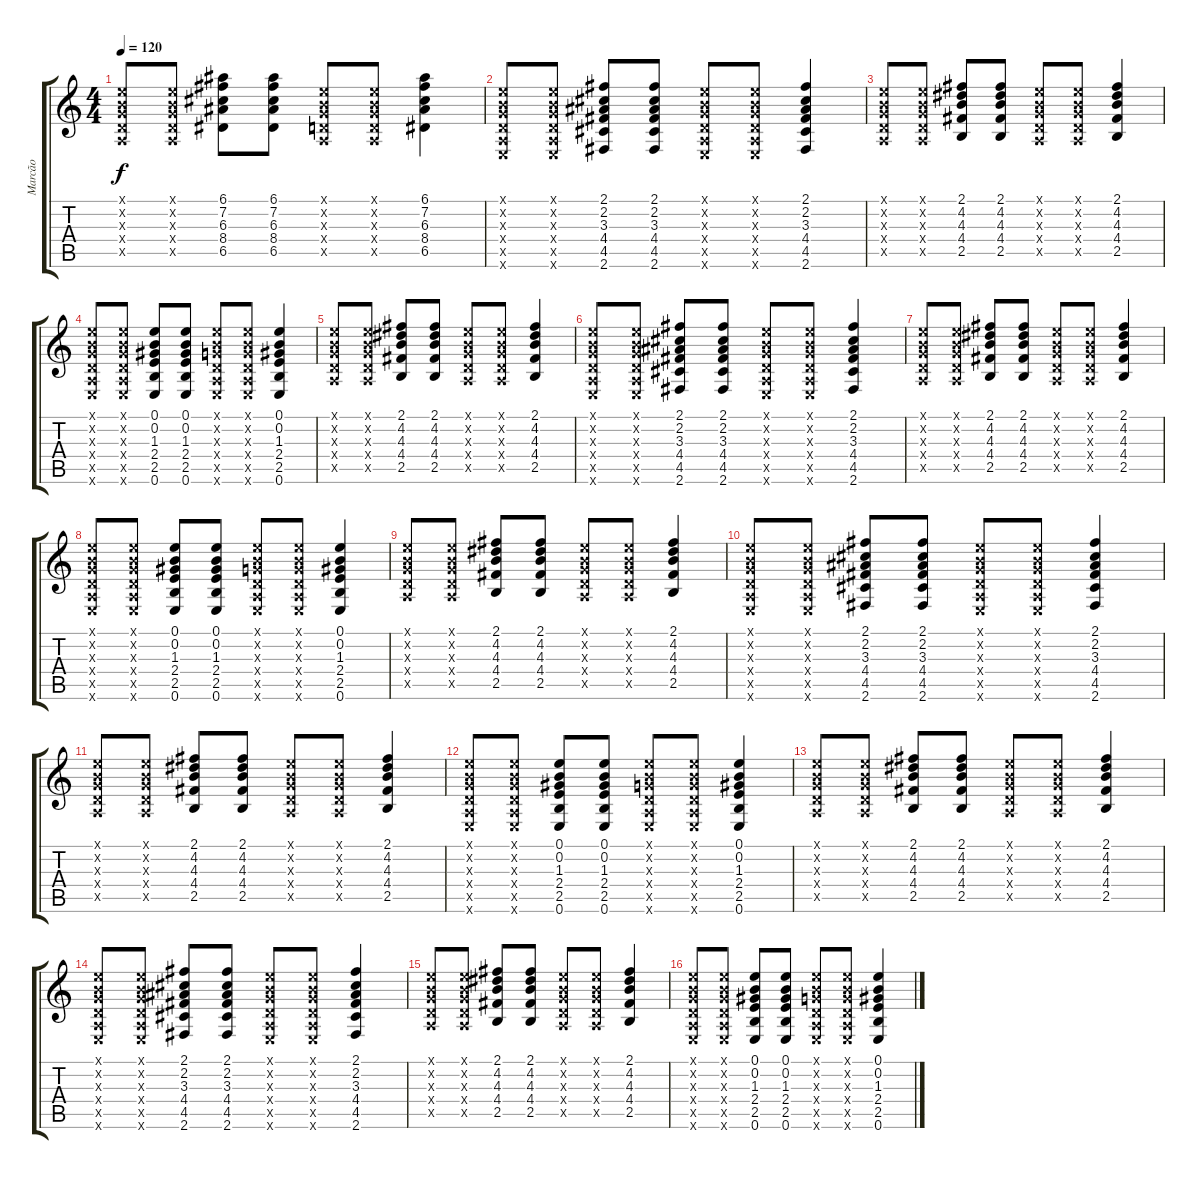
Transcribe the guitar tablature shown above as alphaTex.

\track ("Marcão" "Marcão") {instrument acousticguitarsteel}
\staff {score tabs}
\tuning (E4 B3 G3 D3 A2 E2) {hide}
\ts (4 4)
\tempo 120
\clef g2
\ks c
(0.1{x} 0.2{x} 0.3{x} 0.4{x} 0.5{x}).8{dy f} (0.1{x} 0.2{x} 0.3{x} 0.4{x} 0.5{x}).8 (6.1 7.2 6.3 8.4 6.5).8 (6.1 7.2 6.3 8.4 6.5).8 (0.1{x} 0.2{x} 0.3{x} 0.4{x} 0.5{x}).8 (0.1{x} 0.2{x} 0.3{x} 0.4{x} 0.5{x}).8 (6.1 7.2 6.3 8.4 6.5).4 |
(0.1{x} 0.2{x} 0.3{x} 0.4{x} 0.5{x} 0.6{x}).8 (0.1{x} 0.2{x} 0.3{x} 0.4{x} 0.5{x} 0.6{x}).8 (2.1 2.2 3.3 4.4 4.5 2.6).8 (2.1 2.2 3.3 4.4 4.5 2.6).8 (0.1{x} 0.2{x} 0.3{x} 0.4{x} 0.5{x} 0.6{x}).8 (0.1{x} 0.2{x} 0.3{x} 0.4{x} 0.5{x} 0.6{x}).8 (2.1 2.2 3.3 4.4 4.5 2.6).4 |
(0.1{x} 0.2{x} 0.3{x} 0.4{x} 0.5{x}).8 (0.1{x} 0.2{x} 0.3{x} 0.4{x} 0.5{x}).8 (2.1 4.2 4.3 4.4 2.5).8 (2.1 4.2 4.3 4.4 2.5).8 (0.1{x} 0.2{x} 0.3{x} 0.4{x} 0.5{x}).8 (0.1{x} 0.2{x} 0.3{x} 0.4{x} 0.5{x}).8 (2.1 4.2 4.3 4.4 2.5).4 |
(0.1{x} 0.2{x} 0.3{x} 0.4{x} 0.5{x} 0.6{x}).8 (0.1{x} 0.2{x} 0.3{x} 0.4{x} 0.5{x} 0.6{x}).8 (0.1 0.2 1.3 2.4 2.5 0.6).8 (0.1 0.2 1.3 2.4 2.5 0.6).8 (0.1{x} 0.2{x} 0.3{x} 0.4{x} 0.5{x} 0.6{x}).8 (0.1{x} 0.2{x} 0.3{x} 0.4{x} 0.5{x} 0.6{x}).8 (0.1 0.2 1.3 2.4 2.5 0.6).4 |
(0.1{x} 0.2{x} 0.3{x} 0.4{x} 0.5{x}).8 (0.1{x} 0.2{x} 0.3{x} 0.4{x} 0.5{x}).8 (2.1 4.2 4.3 4.4 2.5).8 (2.1 4.2 4.3 4.4 2.5).8 (0.1{x} 0.2{x} 0.3{x} 0.4{x} 0.5{x}).8 (0.1{x} 0.2{x} 0.3{x} 0.4{x} 0.5{x}).8 (2.1 4.2 4.3 4.4 2.5).4 |
(0.1{x} 0.2{x} 0.3{x} 0.4{x} 0.5{x} 0.6{x}).8 (0.1{x} 0.2{x} 0.3{x} 0.4{x} 0.5{x} 0.6{x}).8 (2.1 2.2 3.3 4.4 4.5 2.6).8 (2.1 2.2 3.3 4.4 4.5 2.6).8 (0.1{x} 0.2{x} 0.3{x} 0.4{x} 0.5{x} 0.6{x}).8 (0.1{x} 0.2{x} 0.3{x} 0.4{x} 0.5{x} 0.6{x}).8 (2.1 2.2 3.3 4.4 4.5 2.6).4 |
(0.1{x} 0.2{x} 0.3{x} 0.4{x} 0.5{x}).8 (0.1{x} 0.2{x} 0.3{x} 0.4{x} 0.5{x}).8 (2.1 4.2 4.3 4.4 2.5).8 (2.1 4.2 4.3 4.4 2.5).8 (0.1{x} 0.2{x} 0.3{x} 0.4{x} 0.5{x}).8 (0.1{x} 0.2{x} 0.3{x} 0.4{x} 0.5{x}).8 (2.1 4.2 4.3 4.4 2.5).4 |
(0.1{x} 0.2{x} 0.3{x} 0.4{x} 0.5{x} 0.6{x}).8 (0.1{x} 0.2{x} 0.3{x} 0.4{x} 0.5{x} 0.6{x}).8 (0.1 0.2 1.3 2.4 2.5 0.6).8 (0.1 0.2 1.3 2.4 2.5 0.6).8 (0.1{x} 0.2{x} 0.3{x} 0.4{x} 0.5{x} 0.6{x}).8 (0.1{x} 0.2{x} 0.3{x} 0.4{x} 0.5{x} 0.6{x}).8 (0.1 0.2 1.3 2.4 2.5 0.6).4 |
(0.1{x} 0.2{x} 0.3{x} 0.4{x} 0.5{x}).8 (0.1{x} 0.2{x} 0.3{x} 0.4{x} 0.5{x}).8 (2.1 4.2 4.3 4.4 2.5).8 (2.1 4.2 4.3 4.4 2.5).8 (0.1{x} 0.2{x} 0.3{x} 0.4{x} 0.5{x}).8 (0.1{x} 0.2{x} 0.3{x} 0.4{x} 0.5{x}).8 (2.1 4.2 4.3 4.4 2.5).4 |
(0.1{x} 0.2{x} 0.3{x} 0.4{x} 0.5{x} 0.6{x}).8 (0.1{x} 0.2{x} 0.3{x} 0.4{x} 0.5{x} 0.6{x}).8 (2.1 2.2 3.3 4.4 4.5 2.6).8 (2.1 2.2 3.3 4.4 4.5 2.6).8 (0.1{x} 0.2{x} 0.3{x} 0.4{x} 0.5{x} 0.6{x}).8 (0.1{x} 0.2{x} 0.3{x} 0.4{x} 0.5{x} 0.6{x}).8 (2.1 2.2 3.3 4.4 4.5 2.6).4 |
(0.1{x} 0.2{x} 0.3{x} 0.4{x} 0.5{x}).8 (0.1{x} 0.2{x} 0.3{x} 0.4{x} 0.5{x}).8 (2.1 4.2 4.3 4.4 2.5).8 (2.1 4.2 4.3 4.4 2.5).8 (0.1{x} 0.2{x} 0.3{x} 0.4{x} 0.5{x}).8 (0.1{x} 0.2{x} 0.3{x} 0.4{x} 0.5{x}).8 (2.1 4.2 4.3 4.4 2.5).4 |
(0.1{x} 0.2{x} 0.3{x} 0.4{x} 0.5{x} 0.6{x}).8 (0.1{x} 0.2{x} 0.3{x} 0.4{x} 0.5{x} 0.6{x}).8 (0.1 0.2 1.3 2.4 2.5 0.6).8 (0.1 0.2 1.3 2.4 2.5 0.6).8 (0.1{x} 0.2{x} 0.3{x} 0.4{x} 0.5{x} 0.6{x}).8 (0.1{x} 0.2{x} 0.3{x} 0.4{x} 0.5{x} 0.6{x}).8 (0.1 0.2 1.3 2.4 2.5 0.6).4 |
(0.1{x} 0.2{x} 0.3{x} 0.4{x} 0.5{x}).8 (0.1{x} 0.2{x} 0.3{x} 0.4{x} 0.5{x}).8 (2.1 4.2 4.3 4.4 2.5).8 (2.1 4.2 4.3 4.4 2.5).8 (0.1{x} 0.2{x} 0.3{x} 0.4{x} 0.5{x}).8 (0.1{x} 0.2{x} 0.3{x} 0.4{x} 0.5{x}).8 (2.1 4.2 4.3 4.4 2.5).4 |
(0.1{x} 0.2{x} 0.3{x} 0.4{x} 0.5{x} 0.6{x}).8 (0.1{x} 0.2{x} 0.3{x} 0.4{x} 0.5{x} 0.6{x}).8 (2.1 2.2 3.3 4.4 4.5 2.6).8 (2.1 2.2 3.3 4.4 4.5 2.6).8 (0.1{x} 0.2{x} 0.3{x} 0.4{x} 0.5{x} 0.6{x}).8 (0.1{x} 0.2{x} 0.3{x} 0.4{x} 0.5{x} 0.6{x}).8 (2.1 2.2 3.3 4.4 4.5 2.6).4 |
(0.1{x} 0.2{x} 0.3{x} 0.4{x} 0.5{x}).8 (0.1{x} 0.2{x} 0.3{x} 0.4{x} 0.5{x}).8 (2.1 4.2 4.3 4.4 2.5).8 (2.1 4.2 4.3 4.4 2.5).8 (0.1{x} 0.2{x} 0.3{x} 0.4{x} 0.5{x}).8 (0.1{x} 0.2{x} 0.3{x} 0.4{x} 0.5{x}).8 (2.1 4.2 4.3 4.4 2.5).4 |
(0.1{x} 0.2{x} 0.3{x} 0.4{x} 0.5{x} 0.6{x}).8 (0.1{x} 0.2{x} 0.3{x} 0.4{x} 0.5{x} 0.6{x}).8 (0.1 0.2 1.3 2.4 2.5 0.6).8 (0.1 0.2 1.3 2.4 2.5 0.6).8 (0.1{x} 0.2{x} 0.3{x} 0.4{x} 0.5{x} 0.6{x}).8 (0.1{x} 0.2{x} 0.3{x} 0.4{x} 0.5{x} 0.6{x}).8 (0.1 0.2 1.3 2.4 2.5 0.6).4
